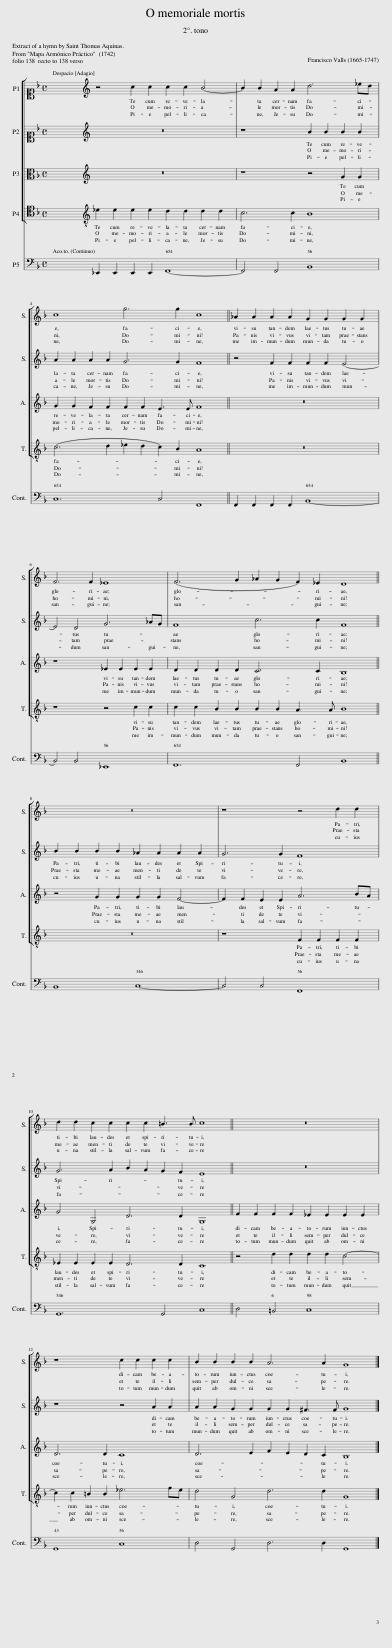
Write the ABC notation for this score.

X:1
%%score [ 1 2 3 4 ] 5
L:1/8
M:4/4
I:linebreak $
K:F
V:1 alto1
V:2 alto1
V:3 alto
V:4 tenor transpose=-12
V:5 bass
V:1
 x8 | z4 c2 c2 c2 c2 B4- | B2 B2 A2 A2 d6 _ed |$ c8 g6 g2 c8 || _A2 A2 A2 A2 G2 G2 G2 G2 |$ %5
 F6 F2 _E8 | (F6 G2 _A2 G2 F2) _E2 D8 ||$ z16 | z8 z4 d2 d2 |$ d2 d2 c2 c2 c2 c2 =B3 B c8 || %10
 z16 |$ z8 c2 c2 c2 c2 | B2 B2 B2 B2 A6 A2 G8 |] %13
V:2
 x8 | z16 | z8 B2 B2 B2 B2 |$ A2 A2 A2 A2 G6 G2 F8 || z4 F2 F2 F2 F2 E4- |$ %5
 E4 D4 G6 _AG | F8 c6 c2 F8 ||$ B2 B2 B2 B2 _A2 A2 A2 A2 | G6 G2 F8 |$ G6 A2 B2 A2 G2 F2 E8 || %10
 z16 |$ z8 z4 A2 A2 | A2 A2 G2 G2 G2 G2 ^F3 F G8 |] %13
V:3
 x8 | z16 | z8 z4 G2 G2 |$ G2 G2 F2 F2 F2 F2 E3 E F8 || z16 |$ %5
 z8 _E2 E2 E2 E2 | D2 D2 D2 D2 C6 C2 B,8 ||$ z4 G2 G2 G2 G2 F4- | F2 F2 E2 E2 A6 BA |$ G4 G,4 D6 D2 G,8 || %10
 F2 F2 F2 F2 _E2 E2 E2 E2 |$ D6 D2 C8 | D6 E2 F2 E2 D2 C2 B,8 |] %13
V:4
 x8 | _E2 E2 E2 E2 D2 D2 D2 D2 | C6 C2 B,8 |$ (C6 D2 _E2 D2 C2) B,2 A,8 || z16 |$ %5
 z8 z4 C2 C2 | C2 C2 B,2 B,2 B,2 B,2 A,3 A, B,8 ||$ z16 | z8 F,2 F,2 F,2 F,2 |$ _E,2 E,2 E,2 E,2 D,6 D,2 C,8 || %10
 z4 D2 D2 D2 D2 C4- |$ C2 C2 =B,2 B,2 _E6 FE | D4 G,4 D6 D2 G,8 |] %13
V:5
 x8 | _E,,2 E,,2 E,,2 E,,2 F,,8- | F,,4 F,,4 B,,8 |$ C,12 C,4 F,,8 || F,,2 F,,2 F,,2 F,,2 B,,8- |$ %5
 B,,4 B,,4 _E,,8 | F,,12 F,,4 B,,8 ||$ B,,8 C,8- | C,4 C,4 F,,8 |$ G,,12 G,,4 C,8 || %10
 D,4 =B,,4 C,8 |$ G,,8 C,8 | D,4 G,,4 D,6 D,2 G,,8 |] %13
